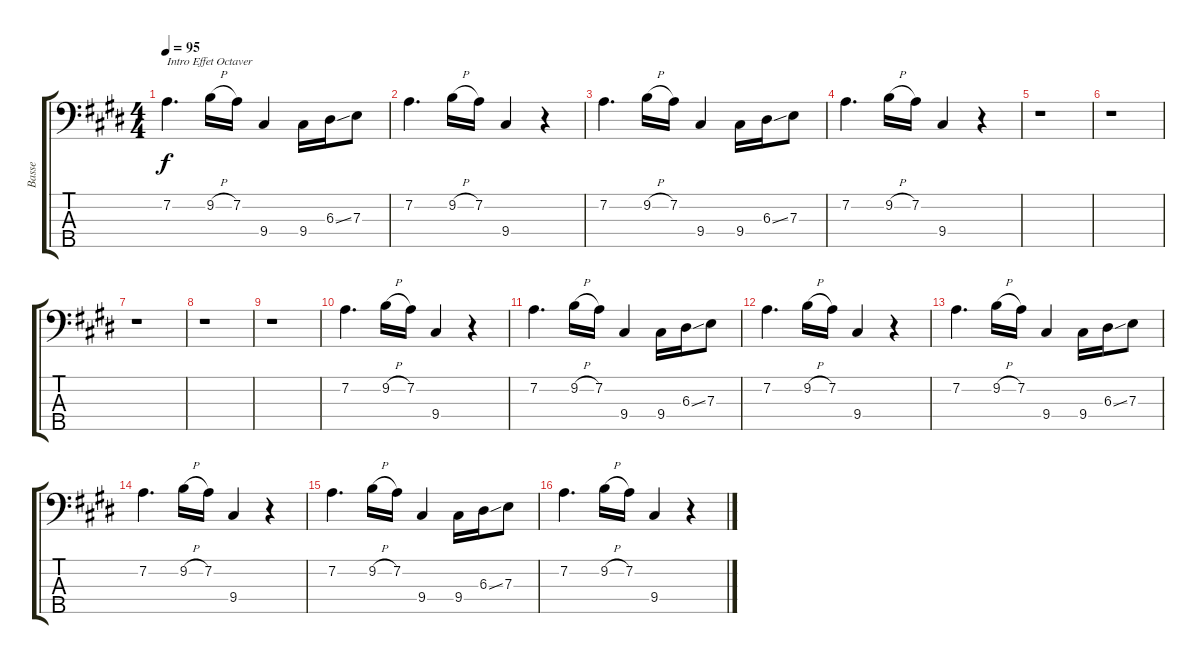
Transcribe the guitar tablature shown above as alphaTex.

\track ("Basse" "Basse") {instrument electricbassfinger}
\staff {score tabs}
\tuning (G2 D2 A1 E1 A0) {hide}
\ts (4 4)
\tempo 95
\clef f4
\ks e
7.2.4{d txt "Intro Effet Octaver" dy f instrument electricbassfinger} 9.2{h}.16 7.2.16 9.4.4 9.4.16 6.3{ss}.16 7.3.8 |
7.2.4{d} 9.2{h}.16 7.2.16 9.4.4 r.4 |
7.2.4{d} 9.2{h}.16 7.2.16 9.4.4 9.4.16 6.3{ss}.16 7.3.8 |
7.2.4{d} 9.2{h}.16 7.2.16 9.4.4 r.4 |
r.1 |
r.1 |
r.1 |
r.1 |
r.1 |
7.2.4{d} 9.2{h}.16 7.2.16 9.4.4 r.4 |
7.2.4{d} 9.2{h}.16 7.2.16 9.4.4 9.4.16 6.3{ss}.16 7.3.8 |
7.2.4{d} 9.2{h}.16 7.2.16 9.4.4 r.4 |
7.2.4{d} 9.2{h}.16 7.2.16 9.4.4 9.4.16 6.3{ss}.16 7.3.8 |
7.2.4{d} 9.2{h}.16 7.2.16 9.4.4 r.4 |
7.2.4{d} 9.2{h}.16 7.2.16 9.4.4 9.4.16 6.3{ss}.16 7.3.8 |
7.2.4{d} 9.2{h}.16 7.2.16 9.4.4 r.4
